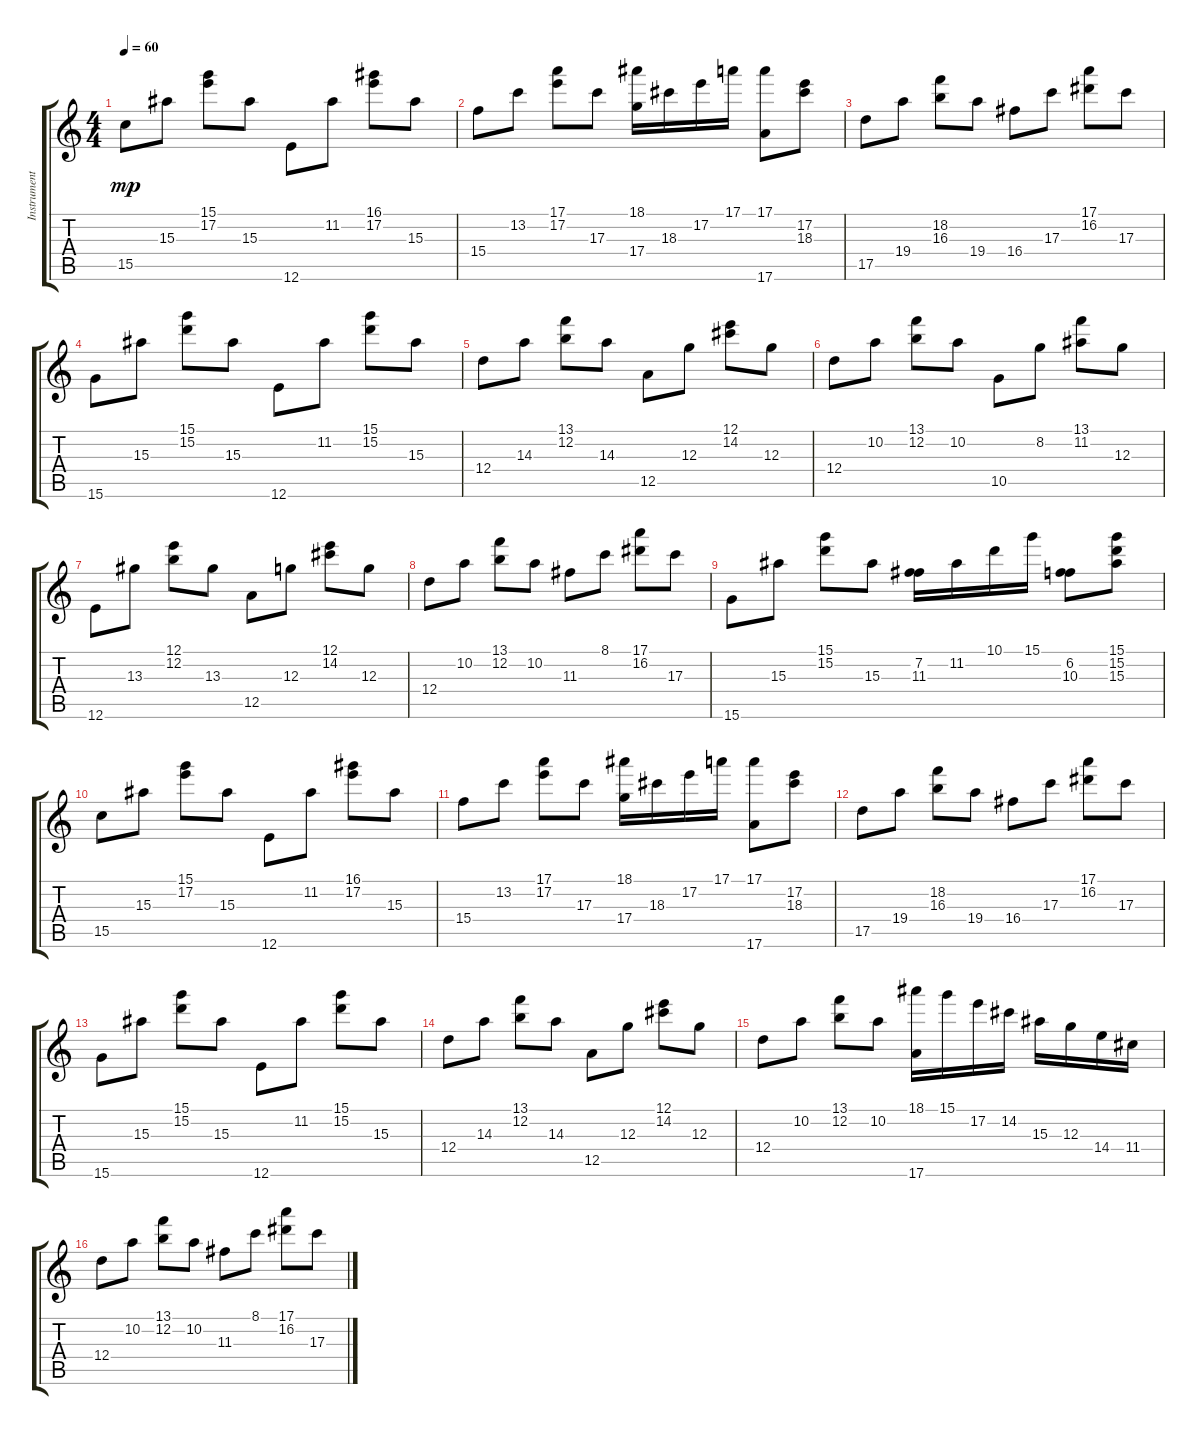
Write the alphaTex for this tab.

\track ("Instrument25" "Instrument") {instrument acousticguitarnylon}
\staff {score tabs}
\tuning (E4 B3 G3 D3 A2 E2) {hide}
\ts (4 4)
\tempo 60
\clef g2
\ks c
15.5.8{dy mp} 15.3.8 (15.1 17.2).8 15.3.8 12.6.8 11.2.8 (16.1 17.2).8 15.3.8 |
15.4.8 13.2.8 (17.1 17.2).8 17.3.8 (18.1 17.4).16 18.3.16 17.2.16 17.1.16 (17.1 17.6).8 (17.2 18.3).8 |
17.5.8 19.4.8 (18.2 16.3).8 19.4.8 16.4.8 17.3.8 (17.1 16.2).8 17.3.8 |
15.6.8 15.3.8 (15.1 15.2).8 15.3.8 12.6.8 11.2.8 (15.1 15.2).8 15.3.8 |
12.4.8 14.3.8 (13.1 12.2).8 14.3.8 12.5.8 12.3.8 (12.1 14.2).8 12.3.8 |
12.4.8 10.2.8 (13.1 12.2).8 10.2.8 10.5.8 8.2.8 (13.1 11.2).8 12.3.8 |
12.6.8 13.3.8 (12.1 12.2).8 13.3.8 12.5.8 12.3.8 (12.1 14.2).8 12.3.8 |
12.4.8 10.2.8 (13.1 12.2).8 10.2.8 11.3.8 8.1.8 (17.1 16.2).8 17.3.8 |
15.6.8 15.3.8 (15.1 15.2).8 15.3.8 (7.2 11.3).16 11.2.16 10.1.16 15.1.16 (6.2 10.3).8 (15.1 15.2 15.3).8 |
15.5.8 15.3.8 (15.1 17.2).8 15.3.8 12.6.8 11.2.8 (16.1 17.2).8 15.3.8 |
15.4.8 13.2.8 (17.1 17.2).8 17.3.8 (18.1 17.4).16 18.3.16 17.2.16 17.1.16 (17.1 17.6).8 (17.2 18.3).8 |
17.5.8 19.4.8 (18.2 16.3).8 19.4.8 16.4.8 17.3.8 (17.1 16.2).8 17.3.8 |
15.6.8 15.3.8 (15.1 15.2).8 15.3.8 12.6.8 11.2.8 (15.1 15.2).8 15.3.8 |
12.4.8 14.3.8 (13.1 12.2).8 14.3.8 12.5.8 12.3.8 (12.1 14.2).8 12.3.8 |
12.4.8 10.2.8 (13.1 12.2).8 10.2.8 (18.1 17.6).16 15.1.16 17.2.16 14.2.16 15.3.16 12.3.16 14.4.16 11.4.16 |
12.4.8 10.2.8 (13.1 12.2).8 10.2.8 11.3.8 8.1.8 (17.1 16.2).8 17.3.8
